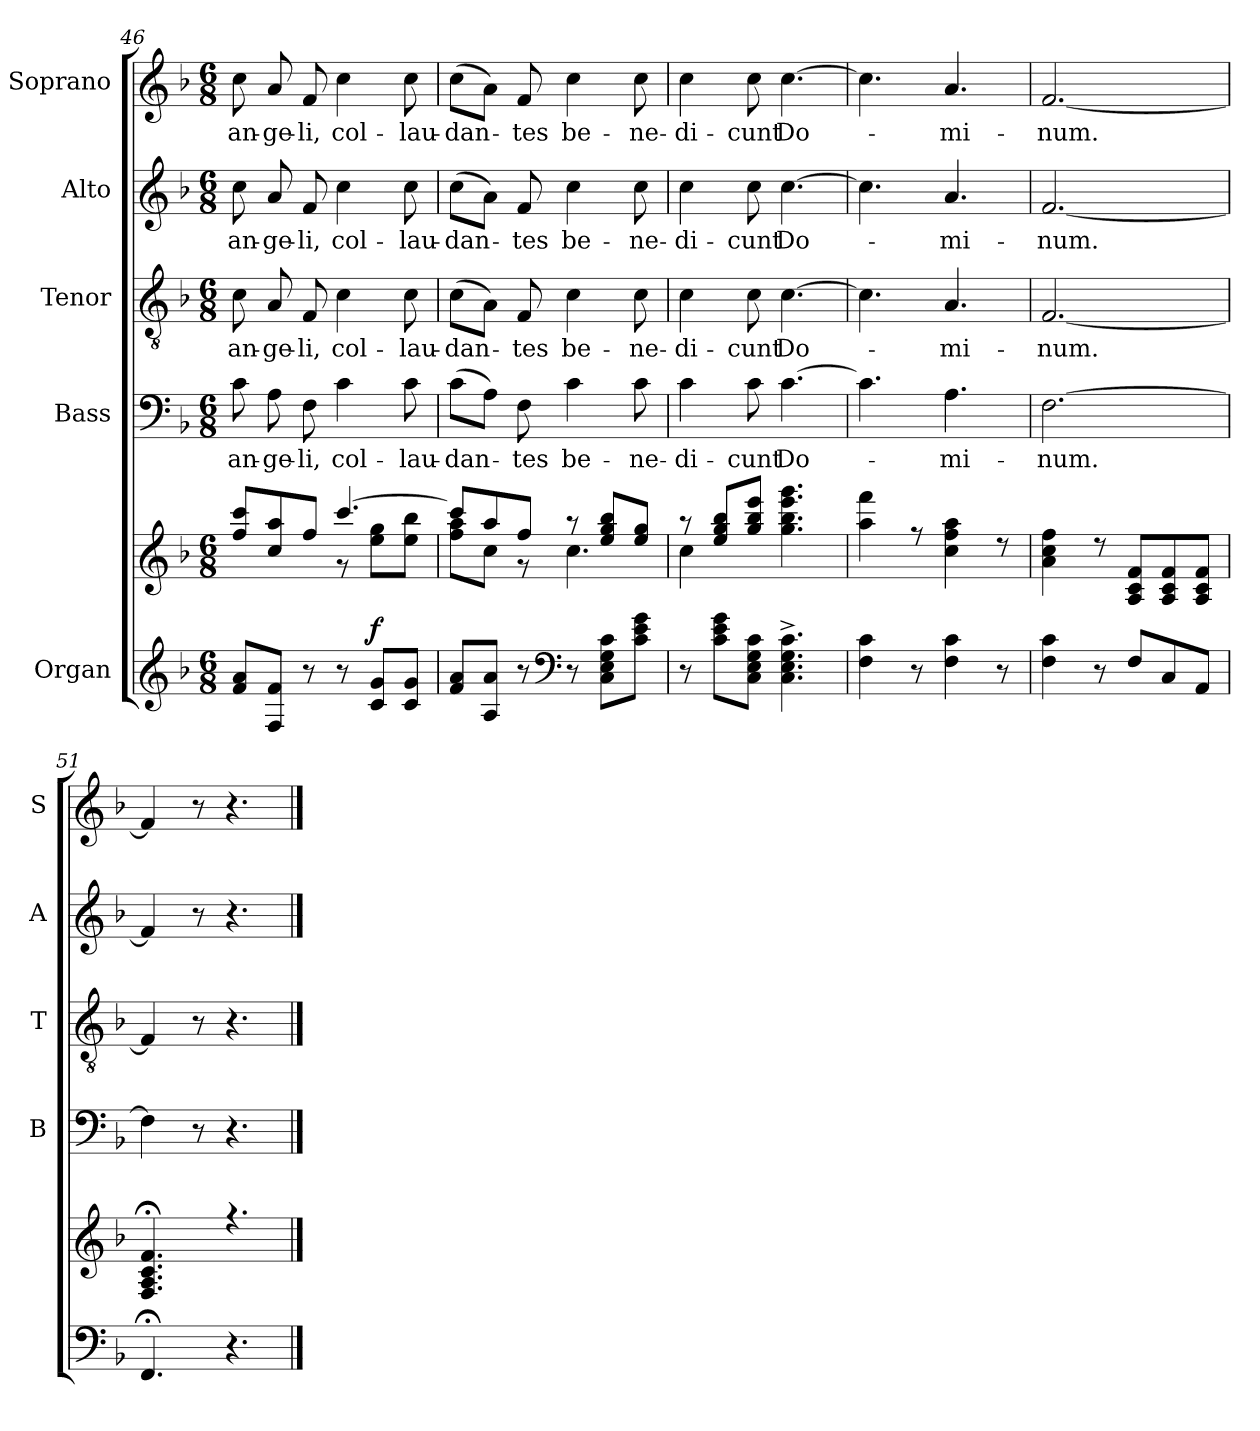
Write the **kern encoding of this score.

**kern	**kern	**dynam	**kern	**text	**kern	**text	**kern	**text	**kern	**text
*part5	*part5	*part5	*part4	*part4	*part3	*part3	*part2	*part2	*part1	*part1
*staff6	*staff5	*staff5/6	*staff4	*staff4	*staff3	*staff3	*staff2	*staff2	*staff1	*staff1
*I"Organ	*	*	*I"Bass	*	*I"Tenor	*	*I"Alto	*	*I"Soprano	*
*	*	*	*I'B	*	*I'T	*	*I'A	*	*I'S	*
!!LO:LB:g=z
*clefG2	*clefG2	*	*clefF4	*	*clefGv2	*	*clefG2	*	*clefG2	*
*k[b-]	*k[b-]	*	*k[b-]	*	*k[b-]	*	*k[b-]	*	*k[b-]	*
*F:	*F:	*	*F:	*	*F:	*	*F:	*	*F:	*
*M6/8	*M6/8	*	*M6/8	*	*M6/8	*	*M6/8	*	*M6/8	*
=46	=46	=46	=46	=46	=46	=46	=46	=46	=46	=46
*	*^	*	*	*	*	*	*	*	*	*
!	!	!	!	!	!LO:LY:b	!	!LO:LY:b	!	!LO:LY:b	!	!LO:LY:b
8f 8aL	8ff/ 8ccc/L	4.ryy	.	8c	an-	8c	an-	8cc	an-	8cc	an-
!	!	!	!	!	!LO:LY:b	!	!LO:LY:b	!	!LO:LY:b	!	!LO:LY:b
8F 8fJ	8cc/ 8aa/	.	.	8A	-ge-	8A	-ge-	8a	-ge-	8a	-ge-
!	!	!	!	!	!LO:LY:b	!	!LO:LY:b	!	!LO:LY:b	!	!LO:LY:b
8r	8ff/J	.	.	8F	-li,	8F	-li,	8f	-li,	8f	-li,
!	!	!	!	!	!LO:LY:b	!	!LO:LY:b	!	!LO:LY:b	!	!LO:LY:b
8r	[4.ccc/	8r	.	4c	col-	4c	col-	4cc	col-	4cc	col-
!	!	!	!LO:DY:a=2	!	!	!	!	!	!	!	!
8c 8gL	.	8ee\ 8gg\L	f	.	.	.	.	.	.	.	.
!	!	!	!	!	!LO:LY:b	!	!LO:LY:b	!	!LO:LY:b	!	!LO:LY:b
8c 8gJ	.	8ee\ 8bb-\J	.	8c	-lau-	8c	-lau-	8cc	-lau-	8cc	-lau-
=47	=47	=47	=47	=47	=47	=47	=47	=47	=47	=47	=47
!	!	!	!	!	!LO:LY:b	!	!LO:LY:b	!	!LO:LY:b	!	!LO:LY:b
8f 8aL	8ccc/L]	8ff\ 8aa\L	.	(>8cL	-dan-	(>8cL	-dan-	(>8ccL	-dan-	(>8ccL	-dan-
8A 8aJ	8aa/	8cc\J	.	8AJ)	.	8AJ)	.	8aJ)	.	8aJ)	.
!	!	!	!	!	!LO:LY:b	!	!LO:LY:b	!	!LO:LY:b	!	!LO:LY:b
8r	8ff/J	8r	.	8F	tes	8F	tes	8f	tes	8f	tes
*clefF4	*	*	*	*	*	*	*	*	*	*	*
!	!	!	!	!	!LO:LY:b	!	!LO:LY:b	!	!LO:LY:b	!	!LO:LY:b
8r	8r	4.cc\	.	4c	be-	4c	be-	4cc	be-	4cc	be-
8C 8E 8G 8cL	8ee/ 8gg/ 8bb-/L	.	.	.	.	.	.	.	.	.	.
!	!	!	!	!	!LO:LY:b	!	!LO:LY:b	!	!LO:LY:b	!	!LO:LY:b
8c 8e 8gJ	8ee/ 8gg/J	.	.	8c	-ne-	8c	-ne-	8cc	-ne-	8cc	-ne-
=48	=48	=48	=48	=48	=48	=48	=48	=48	=48	=48	=48
!	!	!	!	!	!LO:LY:b	!	!LO:LY:b	!	!LO:LY:b	!	!LO:LY:b
8r	8r	4cc\	.	4c	-di-	4c	-di-	4cc	-di-	4cc	-di-
8c 8e 8gL	8ee/ 8gg/ 8bb-/L	.	.	.	.	.	.	.	.	.	.
!	!	!	!	!	!LO:LY:b	!	!LO:LY:b	!	!LO:LY:b	!	!LO:LY:b
8C 8E 8G 8cJ	8gg/ 8bb-/ 8eee/J	2ryy	.	8c	-cunt	8c	-cunt	8cc	-cunt	8cc	-cunt
!	!	!	!	!	!LO:LY:b	!	!LO:LY:b	!	!LO:LY:b	!	!LO:LY:b
4.C^ 4.E^ 4.G^ 4.c^	4.gg\ 4.bb-\ 4.eee\ 4.ggg\	.	.	[4.c	Do-	[4.c	Do-	[4.cc	Do-	[4.cc	Do-
=49	=49	=49	=49	=49	=49	=49	=49	=49	=49	=49	=49
!	!	!LO:N:vis=1	!	!	!	!	!	!	!	!	!
4F 4c	4aa\ 4fff\	2.ryy	.	4.c]	.	4.c]	.	4.cc]	.	4.cc]	.
8r	8r	.	.	.	.	.	.	.	.	.	.
!	!	!	!	!	!LO:LY:b	!	!LO:LY:b	!	!LO:LY:b	!	!LO:LY:b
4F 4c	4cc\ 4ff\ 4aa\	.	.	4.A	mi-	4.A	mi-	4.a	mi-	4.a	mi-
8r	8r	.	.	.	.	.	.	.	.	.	.
=50	=50	=50	=50	=50	=50	=50	=50	=50	=50	=50	=50
!	!	!LO:N:vis=1	!	!	!LO:LY:b	!	!LO:LY:b	!	!LO:LY:b	!	!LO:LY:b
4F 4c	4a\ 4cc\ 4ff\	2.ryy	.	[2.F	-num.	[2.F	-num.	[2.f	-num.	[2.f	-num.
8r	8r	.	.	.	.	.	.	.	.	.	.
8FL	8A/ 8c/ 8f/L	.	.	.	.	.	.	.	.	.	.
8C	8A/ 8c/ 8f/	.	.	.	.	.	.	.	.	.	.
8AAJ	8A/ 8c/ 8f/J	.	.	.	.	.	.	.	.	.	.
=51	=51	=51	=51	=51	=51	=51	=51	=51	=51	=51	=51
!	!	!LO:N:vis=1	!	!	!	!	!	!	!	!	!
4.FF;	4.F/;< 4.A/;< 4.c/;< 4.f/;<	2.ryy	.	4F]	.	4F]	.	4f]	.	4f]	.
.	.	.	.	8r	.	8r	.	8r	.	8r	.
4.r	4.r	.	.	4.r	.	4.r	.	4.r	.	4.r	.
*	*v	*v	*	*	*	*	*	*	*	*	*
==	==	==	==	==	==	==	==	==	==	==
*-	*-	*-	*-	*-	*-	*-	*-	*-	*-	*-
